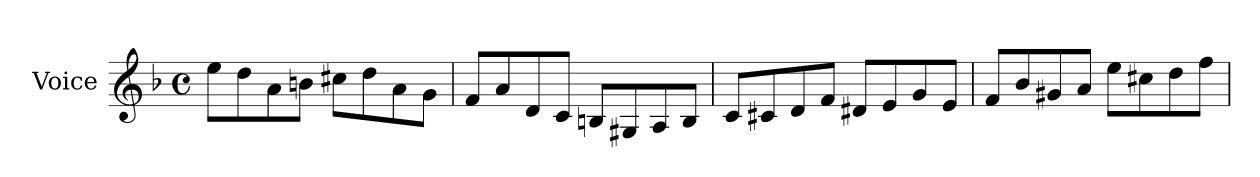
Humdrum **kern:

**kern
*part1
*staff1
*I"Voice
*I'Voice
*clefG2
*k[b-]
*M4/4
*met(c)
=1
8ee\L
8dd\
8a\
8bn\J
8cc#X\L
8dd\
8a\
8g\J
=2
8f/L
8a/
8d/
8c/J
8Bn/L
8G#X/
8A/
8B/J
=3
8c/L
8c#X/
8d/
8f/J
8d#X/L
8e/
8g/
8e/J
=4
8f/L
8b-/
8g#X/
8a/J
8ee\L
8cc#X\
8dd\
8ff\J
=
*-
